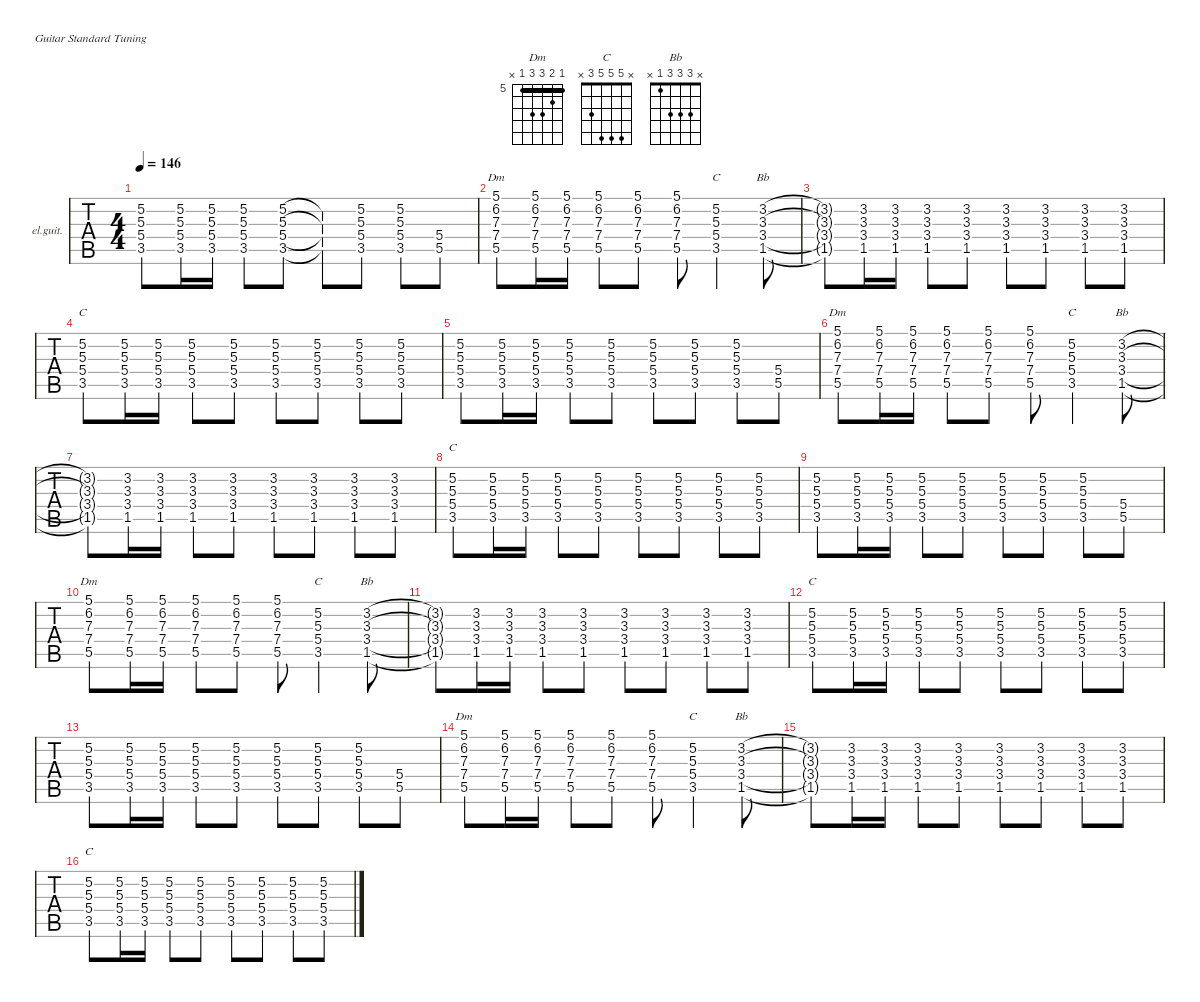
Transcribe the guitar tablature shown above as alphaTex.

\hideDynamics
\bracketExtendMode nobrackets
\firstSystemTrackNameOrientation horizontal
\otherSystemsTrackNameOrientation horizontal
\track ("David - Strat" "el.guit.") {instrument electricguitarclean}
\staff {tabs}
\tuning (E4 B3 G3 D3 A2 E2)
\chord ("Dm" 5 6 7 7 5 x) {firstfret 5 showfingering false barre 5}
\chord ("C" x 5 5 5 3 x) {showfingering false}
\chord ("Bb" x 3 3 3 1 x) {showfingering false}
\ts (4 4)
\tempo 146
\clef g2
\ks dminor
(5.2{acc forcenatural} 5.3{acc forcenatural} 5.4{acc forcenatural} 3.5{acc forcenatural}).8{dy f beam Up} (5.2{acc forcenatural} 5.3{acc forcenatural} 5.4{acc forcenatural} 3.5{acc forcenatural}).16{beam Up} (5.2{acc forcenatural} 5.3{acc forcenatural} 5.4{acc forcenatural} 3.5{acc forcenatural}).16{beam Up} (5.2{st acc forcenatural} 5.3{st acc forcenatural} 5.4{st acc forcenatural} 3.5{st acc forcenatural}).8{beam Up} (5.2{acc forcenatural} 5.3{acc forcenatural} 5.4{acc forcenatural} 3.5{acc forcenatural}).8{beam Up} (5.2{t acc forcenatural} 5.3{t acc forcenatural} 5.4{t acc forcenatural} 3.5{t acc forcenatural}).8{beam Up} (5.2{acc forcenatural} 5.3{acc forcenatural} 5.4{acc forcenatural} 3.5{acc forcenatural}).8{beam Up} (5.2{acc forcenatural} 5.3{acc forcenatural} 5.4{acc forcenatural} 3.5{acc forcenatural}).8{beam Up} (5.4{acc forcenatural} 5.5{acc forcenatural}).8{beam Up} |
(5.1{acc forcenatural} 6.2{acc forcenatural} 7.3{acc forcenatural} 7.4{acc forcenatural} 5.5{acc forcenatural}).8{ch "Dm" beam Down} (5.1{acc forcenatural} 6.2{acc forcenatural} 7.3{acc forcenatural} 7.4{acc forcenatural} 5.5{acc forcenatural}).16{beam Down} (5.1{acc forcenatural} 6.2{acc forcenatural} 7.3{acc forcenatural} 7.4{acc forcenatural} 5.5{acc forcenatural}).16{beam Down} (5.1{st acc forcenatural} 6.2{st acc forcenatural} 7.3{st acc forcenatural} 7.4{st acc forcenatural} 5.5{st acc forcenatural}).8{beam Down} (5.1{acc forcenatural} 6.2{acc forcenatural} 7.3{acc forcenatural} 7.4{acc forcenatural} 5.5{acc forcenatural}).8{beam Down} (5.1{acc forcenatural} 6.2{acc forcenatural} 7.3{acc forcenatural} 7.4{acc forcenatural} 5.5{acc forcenatural}).8{beam Down} (5.2{acc forcenatural} 5.3{acc forcenatural} 5.4{acc forcenatural} 3.5{acc forcenatural}).4{ch "C" beam Up} (3.2{acc forcenatural} 3.3{acc b} 3.4{acc forcenatural} 1.5{acc b}).8{ch "Bb"} |
(3.2{t acc forcenatural} 3.3{t acc b} 3.4{t acc forcenatural} 1.5{t acc b}).8 (3.2{acc forcenatural} 3.3{acc b} 3.4{acc forcenatural} 1.5{acc b}).16 (3.2{acc forcenatural} 3.3{acc b} 3.4{acc forcenatural} 1.5{acc b}).16 (3.2{acc forcenatural} 3.3{acc b} 3.4{acc forcenatural} 1.5{acc b}).8 (3.2{acc forcenatural} 3.3{acc b} 3.4{acc forcenatural} 1.5{acc b}).8 (3.2{acc forcenatural} 3.3{acc b} 3.4{acc forcenatural} 1.5{acc b}).8 (3.2{acc forcenatural} 3.3{acc b} 3.4{acc forcenatural} 1.5{acc b}).8 (3.2{acc forcenatural} 3.3{acc b} 3.4{acc forcenatural} 1.5{acc b}).8 (3.2{acc forcenatural} 3.3{acc b} 3.4{acc forcenatural} 1.5{acc b}).8 |
(5.2{acc forcenatural} 5.3{acc forcenatural} 5.4{acc forcenatural} 3.5{acc forcenatural}).8{ch "C" beam Up} (5.2{acc forcenatural} 5.3{acc forcenatural} 5.4{acc forcenatural} 3.5{acc forcenatural}).16{beam Up} (5.2{acc forcenatural} 5.3{acc forcenatural} 5.4{acc forcenatural} 3.5{acc forcenatural}).16{beam Up} (5.2{st acc forcenatural} 5.3{st acc forcenatural} 5.4{st acc forcenatural} 3.5{st acc forcenatural}).8{beam Up} (5.2{acc forcenatural} 5.3{acc forcenatural} 5.4{acc forcenatural} 3.5{acc forcenatural}).8{beam Up} (5.2{acc forcenatural} 5.3{acc forcenatural} 5.4{acc forcenatural} 3.5{acc forcenatural}).8{beam Up} (5.2{acc forcenatural} 5.3{acc forcenatural} 5.4{acc forcenatural} 3.5{acc forcenatural}).8{beam Up} (5.2{acc forcenatural} 5.3{acc forcenatural} 5.4{acc forcenatural} 3.5{acc forcenatural}).8{beam Up} (5.2{acc forcenatural} 5.3{acc forcenatural} 5.4{acc forcenatural} 3.5{acc forcenatural}).8{beam Up} |
(5.2{acc forcenatural} 5.3{acc forcenatural} 5.4{acc forcenatural} 3.5{acc forcenatural}).8{beam Up} (5.2{acc forcenatural} 5.3{acc forcenatural} 5.4{acc forcenatural} 3.5{acc forcenatural}).16{beam Up} (5.2{acc forcenatural} 5.3{acc forcenatural} 5.4{acc forcenatural} 3.5{acc forcenatural}).16{beam Up} (5.2{st acc forcenatural} 5.3{st acc forcenatural} 5.4{st acc forcenatural} 3.5{st acc forcenatural}).8{beam Up} (5.2{acc forcenatural} 5.3{acc forcenatural} 5.4{acc forcenatural} 3.5{acc forcenatural}).8{beam Up} (5.2{acc forcenatural} 5.3{acc forcenatural} 5.4{acc forcenatural} 3.5{acc forcenatural}).8{beam Up} (5.2{acc forcenatural} 5.3{acc forcenatural} 5.4{acc forcenatural} 3.5{acc forcenatural}).8{beam Up} (5.2{acc forcenatural} 5.3{acc forcenatural} 5.4{acc forcenatural} 3.5{acc forcenatural}).8{beam Up} (5.4{acc forcenatural} 5.5{acc forcenatural}).8{beam Up} |
(5.1{acc forcenatural} 6.2{acc forcenatural} 7.3{acc forcenatural} 7.4{acc forcenatural} 5.5{acc forcenatural}).8{ch "Dm" beam Down} (5.1{acc forcenatural} 6.2{acc forcenatural} 7.3{acc forcenatural} 7.4{acc forcenatural} 5.5{acc forcenatural}).16{beam Down} (5.1{acc forcenatural} 6.2{acc forcenatural} 7.3{acc forcenatural} 7.4{acc forcenatural} 5.5{acc forcenatural}).16{beam Down} (5.1{st acc forcenatural} 6.2{st acc forcenatural} 7.3{st acc forcenatural} 7.4{st acc forcenatural} 5.5{st acc forcenatural}).8{beam Down} (5.1{acc forcenatural} 6.2{acc forcenatural} 7.3{acc forcenatural} 7.4{acc forcenatural} 5.5{acc forcenatural}).8{beam Down} (5.1{acc forcenatural} 6.2{acc forcenatural} 7.3{acc forcenatural} 7.4{acc forcenatural} 5.5{acc forcenatural}).8{beam Down} (5.2{acc forcenatural} 5.3{acc forcenatural} 5.4{acc forcenatural} 3.5{acc forcenatural}).4{ch "C" beam Up} (3.2{acc forcenatural} 3.3{acc b} 3.4{acc forcenatural} 1.5{acc b}).8{ch "Bb"} |
(3.2{t acc forcenatural} 3.3{t acc b} 3.4{t acc forcenatural} 1.5{t acc b}).8 (3.2{acc forcenatural} 3.3{acc b} 3.4{acc forcenatural} 1.5{acc b}).16 (3.2{acc forcenatural} 3.3{acc b} 3.4{acc forcenatural} 1.5{acc b}).16 (3.2{acc forcenatural} 3.3{acc b} 3.4{acc forcenatural} 1.5{acc b}).8 (3.2{acc forcenatural} 3.3{acc b} 3.4{acc forcenatural} 1.5{acc b}).8 (3.2{acc forcenatural} 3.3{acc b} 3.4{acc forcenatural} 1.5{acc b}).8 (3.2{acc forcenatural} 3.3{acc b} 3.4{acc forcenatural} 1.5{acc b}).8 (3.2{acc forcenatural} 3.3{acc b} 3.4{acc forcenatural} 1.5{acc b}).8 (3.2{acc forcenatural} 3.3{acc b} 3.4{acc forcenatural} 1.5{acc b}).8 |
(5.2{acc forcenatural} 5.3{acc forcenatural} 5.4{acc forcenatural} 3.5{acc forcenatural}).8{ch "C" beam Up} (5.2{acc forcenatural} 5.3{acc forcenatural} 5.4{acc forcenatural} 3.5{acc forcenatural}).16{beam Up} (5.2{acc forcenatural} 5.3{acc forcenatural} 5.4{acc forcenatural} 3.5{acc forcenatural}).16{beam Up} (5.2{st acc forcenatural} 5.3{st acc forcenatural} 5.4{st acc forcenatural} 3.5{st acc forcenatural}).8{beam Up} (5.2{acc forcenatural} 5.3{acc forcenatural} 5.4{acc forcenatural} 3.5{acc forcenatural}).8{beam Up} (5.2{acc forcenatural} 5.3{acc forcenatural} 5.4{acc forcenatural} 3.5{acc forcenatural}).8{beam Up} (5.2{acc forcenatural} 5.3{acc forcenatural} 5.4{acc forcenatural} 3.5{acc forcenatural}).8{beam Up} (5.2{acc forcenatural} 5.3{acc forcenatural} 5.4{acc forcenatural} 3.5{acc forcenatural}).8{beam Up} (5.2{acc forcenatural} 5.3{acc forcenatural} 5.4{acc forcenatural} 3.5{acc forcenatural}).8{beam Up} |
(5.2{acc forcenatural} 5.3{acc forcenatural} 5.4{acc forcenatural} 3.5{acc forcenatural}).8{beam Up} (5.2{acc forcenatural} 5.3{acc forcenatural} 5.4{acc forcenatural} 3.5{acc forcenatural}).16{beam Up} (5.2{acc forcenatural} 5.3{acc forcenatural} 5.4{acc forcenatural} 3.5{acc forcenatural}).16{beam Up} (5.2{st acc forcenatural} 5.3{st acc forcenatural} 5.4{st acc forcenatural} 3.5{st acc forcenatural}).8{beam Up} (5.2{acc forcenatural} 5.3{acc forcenatural} 5.4{acc forcenatural} 3.5{acc forcenatural}).8{beam Up} (5.2{acc forcenatural} 5.3{acc forcenatural} 5.4{acc forcenatural} 3.5{acc forcenatural}).8{beam Up} (5.2{acc forcenatural} 5.3{acc forcenatural} 5.4{acc forcenatural} 3.5{acc forcenatural}).8{beam Up} (5.2{acc forcenatural} 5.3{acc forcenatural} 5.4{acc forcenatural} 3.5{acc forcenatural}).8{beam Up} (5.4{acc forcenatural} 5.5{acc forcenatural}).8{beam Up} |
(5.1{acc forcenatural} 6.2{acc forcenatural} 7.3{acc forcenatural} 7.4{acc forcenatural} 5.5{acc forcenatural}).8{ch "Dm" beam Down} (5.1{acc forcenatural} 6.2{acc forcenatural} 7.3{acc forcenatural} 7.4{acc forcenatural} 5.5{acc forcenatural}).16{beam Down} (5.1{acc forcenatural} 6.2{acc forcenatural} 7.3{acc forcenatural} 7.4{acc forcenatural} 5.5{acc forcenatural}).16{beam Down} (5.1{st acc forcenatural} 6.2{st acc forcenatural} 7.3{st acc forcenatural} 7.4{st acc forcenatural} 5.5{st acc forcenatural}).8{beam Down} (5.1{acc forcenatural} 6.2{acc forcenatural} 7.3{acc forcenatural} 7.4{acc forcenatural} 5.5{acc forcenatural}).8{beam Down} (5.1{acc forcenatural} 6.2{acc forcenatural} 7.3{acc forcenatural} 7.4{acc forcenatural} 5.5{acc forcenatural}).8{beam Down} (5.2{acc forcenatural} 5.3{acc forcenatural} 5.4{acc forcenatural} 3.5{acc forcenatural}).4{ch "C" beam Up} (3.2{acc forcenatural} 3.3{acc b} 3.4{acc forcenatural} 1.5{acc b}).8{ch "Bb"} |
(3.2{t acc forcenatural} 3.3{t acc b} 3.4{t acc forcenatural} 1.5{t acc b}).8 (3.2{acc forcenatural} 3.3{acc b} 3.4{acc forcenatural} 1.5{acc b}).16 (3.2{acc forcenatural} 3.3{acc b} 3.4{acc forcenatural} 1.5{acc b}).16 (3.2{acc forcenatural} 3.3{acc b} 3.4{acc forcenatural} 1.5{acc b}).8 (3.2{acc forcenatural} 3.3{acc b} 3.4{acc forcenatural} 1.5{acc b}).8 (3.2{acc forcenatural} 3.3{acc b} 3.4{acc forcenatural} 1.5{acc b}).8 (3.2{acc forcenatural} 3.3{acc b} 3.4{acc forcenatural} 1.5{acc b}).8 (3.2{acc forcenatural} 3.3{acc b} 3.4{acc forcenatural} 1.5{acc b}).8 (3.2{acc forcenatural} 3.3{acc b} 3.4{acc forcenatural} 1.5{acc b}).8 |
(5.2{acc forcenatural} 5.3{acc forcenatural} 5.4{acc forcenatural} 3.5{acc forcenatural}).8{ch "C" beam Up} (5.2{acc forcenatural} 5.3{acc forcenatural} 5.4{acc forcenatural} 3.5{acc forcenatural}).16{beam Up} (5.2{acc forcenatural} 5.3{acc forcenatural} 5.4{acc forcenatural} 3.5{acc forcenatural}).16{beam Up} (5.2{st acc forcenatural} 5.3{st acc forcenatural} 5.4{st acc forcenatural} 3.5{st acc forcenatural}).8{beam Up} (5.2{acc forcenatural} 5.3{acc forcenatural} 5.4{acc forcenatural} 3.5{acc forcenatural}).8{beam Up} (5.2{acc forcenatural} 5.3{acc forcenatural} 5.4{acc forcenatural} 3.5{acc forcenatural}).8{beam Up} (5.2{acc forcenatural} 5.3{acc forcenatural} 5.4{acc forcenatural} 3.5{acc forcenatural}).8{beam Up} (5.2{acc forcenatural} 5.3{acc forcenatural} 5.4{acc forcenatural} 3.5{acc forcenatural}).8{beam Up} (5.2{acc forcenatural} 5.3{acc forcenatural} 5.4{acc forcenatural} 3.5{acc forcenatural}).8{beam Up} |
(5.2{acc forcenatural} 5.3{acc forcenatural} 5.4{acc forcenatural} 3.5{acc forcenatural}).8{beam Up} (5.2{acc forcenatural} 5.3{acc forcenatural} 5.4{acc forcenatural} 3.5{acc forcenatural}).16{beam Up} (5.2{acc forcenatural} 5.3{acc forcenatural} 5.4{acc forcenatural} 3.5{acc forcenatural}).16{beam Up} (5.2{st acc forcenatural} 5.3{st acc forcenatural} 5.4{st acc forcenatural} 3.5{st acc forcenatural}).8{beam Up} (5.2{acc forcenatural} 5.3{acc forcenatural} 5.4{acc forcenatural} 3.5{acc forcenatural}).8{beam Up} (5.2{acc forcenatural} 5.3{acc forcenatural} 5.4{acc forcenatural} 3.5{acc forcenatural}).8{beam Up} (5.2{acc forcenatural} 5.3{acc forcenatural} 5.4{acc forcenatural} 3.5{acc forcenatural}).8{beam Up} (5.2{acc forcenatural} 5.3{acc forcenatural} 5.4{acc forcenatural} 3.5{acc forcenatural}).8{beam Up} (5.4{acc forcenatural} 5.5{acc forcenatural}).8{beam Up} |
(5.1{acc forcenatural} 6.2{acc forcenatural} 7.3{acc forcenatural} 7.4{acc forcenatural} 5.5{acc forcenatural}).8{ch "Dm" beam Down} (5.1{acc forcenatural} 6.2{acc forcenatural} 7.3{acc forcenatural} 7.4{acc forcenatural} 5.5{acc forcenatural}).16{beam Down} (5.1{acc forcenatural} 6.2{acc forcenatural} 7.3{acc forcenatural} 7.4{acc forcenatural} 5.5{acc forcenatural}).16{beam Down} (5.1{st acc forcenatural} 6.2{st acc forcenatural} 7.3{st acc forcenatural} 7.4{st acc forcenatural} 5.5{st acc forcenatural}).8{beam Down} (5.1{acc forcenatural} 6.2{acc forcenatural} 7.3{acc forcenatural} 7.4{acc forcenatural} 5.5{acc forcenatural}).8{beam Down} (5.1{acc forcenatural} 6.2{acc forcenatural} 7.3{acc forcenatural} 7.4{acc forcenatural} 5.5{acc forcenatural}).8{beam Down} (5.2{acc forcenatural} 5.3{acc forcenatural} 5.4{acc forcenatural} 3.5{acc forcenatural}).4{ch "C" beam Up} (3.2{acc forcenatural} 3.3{acc b} 3.4{acc forcenatural} 1.5{acc b}).8{ch "Bb"} |
(3.2{t acc forcenatural} 3.3{t acc b} 3.4{t acc forcenatural} 1.5{t acc b}).8 (3.2{acc forcenatural} 3.3{acc b} 3.4{acc forcenatural} 1.5{acc b}).16 (3.2{acc forcenatural} 3.3{acc b} 3.4{acc forcenatural} 1.5{acc b}).16 (3.2{acc forcenatural} 3.3{acc b} 3.4{acc forcenatural} 1.5{acc b}).8 (3.2{acc forcenatural} 3.3{acc b} 3.4{acc forcenatural} 1.5{acc b}).8 (3.2{acc forcenatural} 3.3{acc b} 3.4{acc forcenatural} 1.5{acc b}).8 (3.2{acc forcenatural} 3.3{acc b} 3.4{acc forcenatural} 1.5{acc b}).8 (3.2{acc forcenatural} 3.3{acc b} 3.4{acc forcenatural} 1.5{acc b}).8 (3.2{acc forcenatural} 3.3{acc b} 3.4{acc forcenatural} 1.5{acc b}).8 |
(5.2{acc forcenatural} 5.3{acc forcenatural} 5.4{acc forcenatural} 3.5{acc forcenatural}).8{ch "C" beam Up} (5.2{acc forcenatural} 5.3{acc forcenatural} 5.4{acc forcenatural} 3.5{acc forcenatural}).16{beam Up} (5.2{acc forcenatural} 5.3{acc forcenatural} 5.4{acc forcenatural} 3.5{acc forcenatural}).16{beam Up} (5.2{st acc forcenatural} 5.3{st acc forcenatural} 5.4{st acc forcenatural} 3.5{st acc forcenatural}).8{beam Up} (5.2{acc forcenatural} 5.3{acc forcenatural} 5.4{acc forcenatural} 3.5{acc forcenatural}).8{beam Up} (5.2{acc forcenatural} 5.3{acc forcenatural} 5.4{acc forcenatural} 3.5{acc forcenatural}).8{beam Up} (5.2{acc forcenatural} 5.3{acc forcenatural} 5.4{acc forcenatural} 3.5{acc forcenatural}).8{beam Up} (5.2{acc forcenatural} 5.3{acc forcenatural} 5.4{acc forcenatural} 3.5{acc forcenatural}).8{beam Up} (5.2{acc forcenatural} 5.3{acc forcenatural} 5.4{acc forcenatural} 3.5{acc forcenatural}).8{beam Up}
